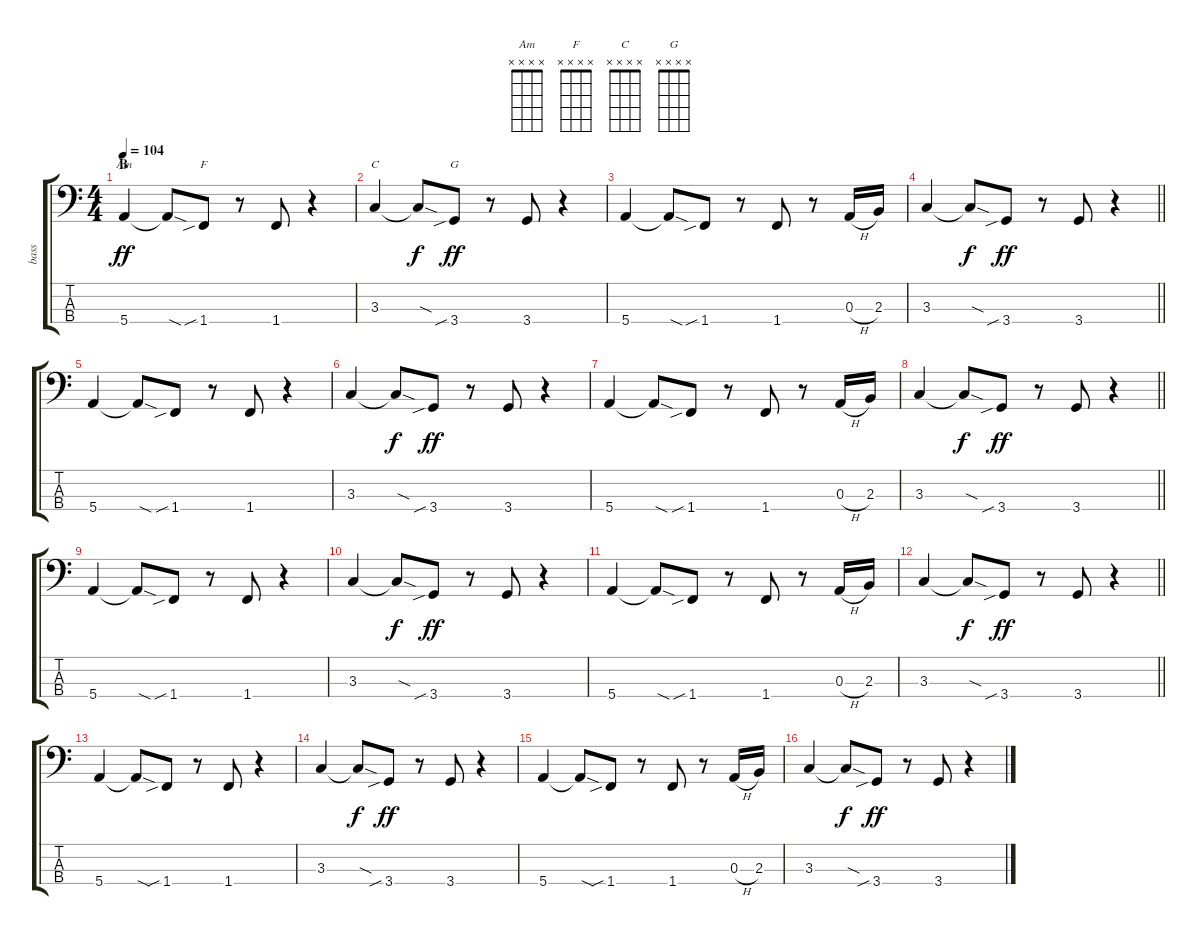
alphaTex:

\track ("bass" "bass") {instrument electricbassfinger}
\staff {score tabs}
\tuning (G2 D2 A1 E1) {hide}
\chord ("Am" x x x x)
\chord ("F" x x x x)
\chord ("C" x x x x)
\chord ("G" x x x x)
\ts (4 4)
\section ("" "B")
\tempo 104
\clef f4
\ks c
5.4.4{ch "Am" dy ff volume 16 instrument lead2sawtooth} 5.4{sod t}.8 1.4{sib}.8{ch "F"} r.8 1.4.8 r.4 |
3.3.4{ch "C"} 3.3{sod t}.8{dy f} 3.4{sib}.8{ch "G" dy ff} r.8 3.4.8 r.4 |
5.4.4 5.4{sod t}.8 1.4{sib}.8 r.8 1.4.8 r.8 0.3{h}.16 2.3.16 |
\barLineRight lightlight
3.3.4 3.3{sod t}.8{dy f} 3.4{sib}.8{dy ff} r.8 3.4.8 r.4 |
5.4.4 5.4{sod t}.8 1.4{sib}.8 r.8 1.4.8 r.4 |
3.3.4 3.3{sod t}.8{dy f} 3.4{sib}.8{dy ff} r.8 3.4.8 r.4 |
5.4.4 5.4{sod t}.8 1.4{sib}.8 r.8 1.4.8 r.8 0.3{h}.16 2.3.16 |
\barLineRight lightlight
3.3.4 3.3{sod t}.8{dy f} 3.4{sib}.8{dy ff} r.8 3.4.8 r.4 |
5.4.4 5.4{sod t}.8 1.4{sib}.8 r.8 1.4.8 r.4 |
3.3.4 3.3{sod t}.8{dy f} 3.4{sib}.8{dy ff} r.8 3.4.8 r.4 |
5.4.4 5.4{sod t}.8 1.4{sib}.8 r.8 1.4.8 r.8 0.3{h}.16 2.3.16 |
\barLineRight lightlight
3.3.4 3.3{sod t}.8{dy f} 3.4{sib}.8{dy ff} r.8 3.4.8 r.4 |
5.4.4 5.4{sod t}.8 1.4{sib}.8 r.8 1.4.8 r.4 |
3.3.4 3.3{sod t}.8{dy f} 3.4{sib}.8{dy ff} r.8 3.4.8 r.4 |
5.4.4 5.4{sod t}.8 1.4{sib}.8 r.8 1.4.8 r.8 0.3{h}.16 2.3.16 |
3.3.4 3.3{sod t}.8{dy f} 3.4{sib}.8{dy ff} r.8 3.4.8 r.4
